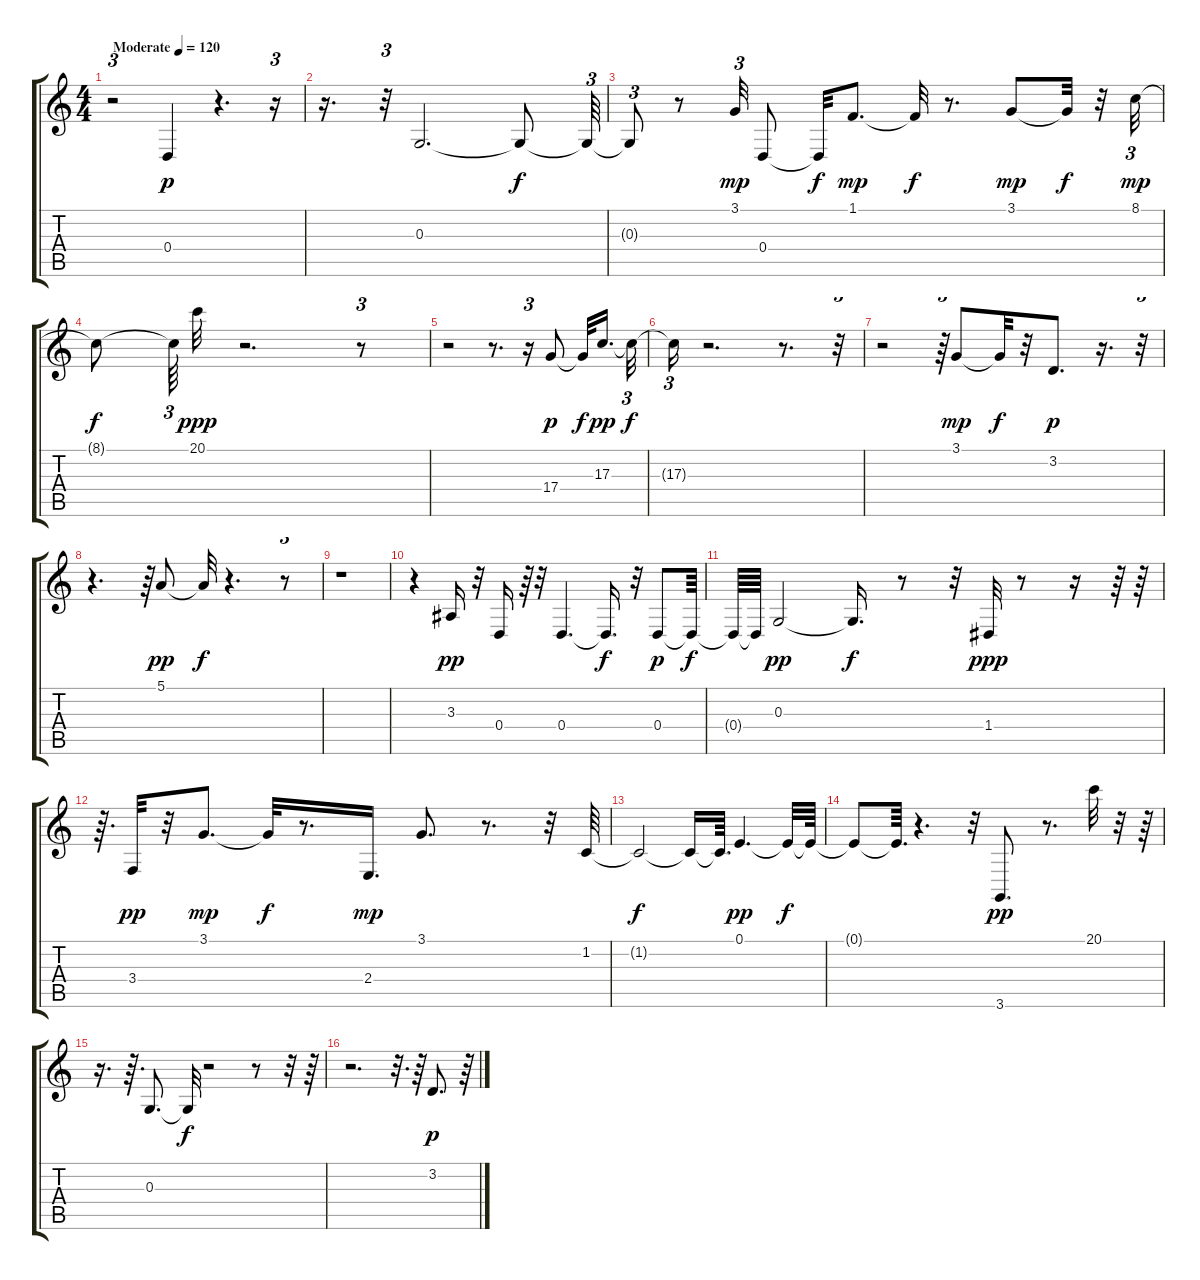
\track "" {instrument acousticgrandpiano}
\staff {score tabs}
\tuning (E4 B3 G3 D3 A2 E2) {hide}
\ts (4 4)
\tempo (120 "Moderate")
\clef g2
\ks c
r.2{tu (3 2) dy p instrument acousticgrandpiano} 0.4.4 r.4{d} r.16{tu (3 2)} |
r.16{d} r.32{tu (3 2)} 0.3.2{d} 0.3{t}.8{dy f} 0.3{t}.64{tu (3 2)} |
0.3{t}.8{tu (3 2)} r.8 3.1.32{tu (3 2) dy mp} 0.4.8 0.4{t}.32{dy f} 1.1.8{d dy mp} 1.1{t}.32{dy f} r.8{d} 3.1.8{dy mp} 3.1{t}.32{dy f} r.32 8.1.32{tu (3 2) dy mp} |
8.1{t}.8{dy f} 8.1{t}.64{tu (3 2) beam splitsecondary} 20.1.32{dy ppp} r.2{d} r.8{tu (3 2)} |
r.2 r.8{d} r.16{tu (3 2)} 17.4.8{dy p} 17.4{t}.32{dy f} 17.3.16{d dy pp beam splitsecondary} 17.3{t}.32{tu (3 2) dy f} |
17.3{t}.16{tu (3 2)} r.2{d} r.8{d} r.32{tu (3 2)} |
r.2 r.64{tu (3 2)} 3.1.8{dy mp} 3.1{t}.32{dy f} r.32 3.2.8{d dy p} r.16{d} r.32{tu (3 2)} |
r.4{d} r.64{tu (3 2)} 5.1.8{dy pp} 5.1{t}.32{dy f} r.4{d} r.8{tu (3 2)} |
r.1 |
r.4{tu (3 2)} 3.3.16{dy pp} r.32 0.4.16 r.64 r.32 0.4.4{d} 0.4{t}.16{d dy f} r.32 0.4.8{dy p} 0.4{t}.64{dy f} |
0.4{t}.64 0.4{t}.64 0.3.2{dy pp} 0.3{t}.16{d dy f} r.8 r.32 1.4.32{dy ppp} r.8 r.16 r.64 r.64 |
r.64{d} 3.4.32{dy pp} r.32 3.1.8{d dy mp} 3.1{t}.32{dy f} r.8{d} 2.4.16{d dy mp} 3.1.8{d} r.8{d} r.32 1.2.64 |
1.2{t}.2{dy f} 1.2{t}.16 1.2{t}.64{d} 0.1.4{d dy pp} 0.1{t}.32{dy f} 0.1{t}.64 |
0.1{t}.8 0.1{t}.64{d} r.4{d} r.32 3.6.8{d dy pp} r.8{d} 20.1.32 r.32 r.64 |
r.16{d} r.64{d} 0.3.8{d} 0.3{t}.32{dy f} r.2 r.8 r.32 r.64 |
r.2{d} r.32{d} r.64 3.2.8{d dy p} r.64
